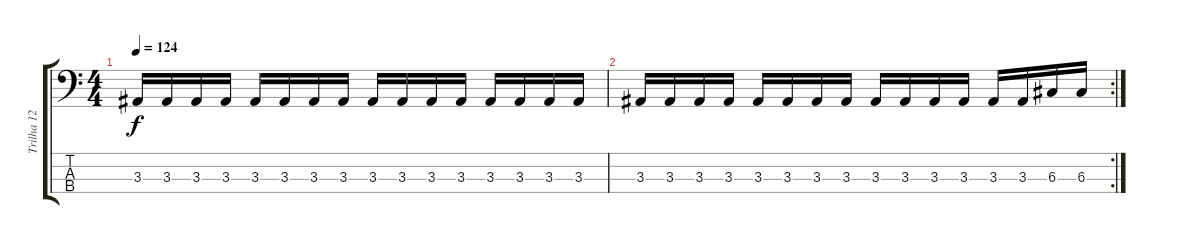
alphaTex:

\track ("Trilha 12" "Trilha 12") {instrument electricbasspick}
\staff {score tabs}
\tuning (F2 C2 G1 C1) {hide}
\ts (4 4)
\tempo 124
\clef f4
\ks c
3.3.16{dy f} 3.3.16 3.3.16 3.3.16 3.3.16 3.3.16 3.3.16 3.3.16 3.3.16 3.3.16 3.3.16 3.3.16 3.3.16 3.3.16 3.3.16 3.3.16 |
\rc 2
3.3.16 3.3.16 3.3.16 3.3.16 3.3.16 3.3.16 3.3.16 3.3.16 3.3.16 3.3.16 3.3.16 3.3.16 3.3.16 3.3.16 6.3.16 6.3.16
